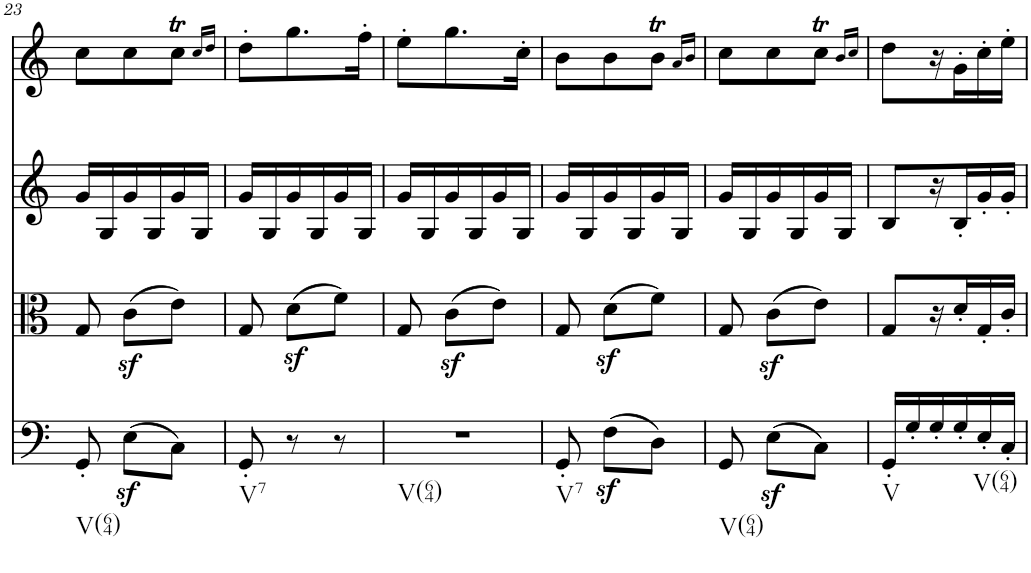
**kern	**kern	**kern	**kern
*part4	*part3	*part2	*part1
*staff4	*staff3	*staff2	*staff1
*I"Violoncello	*I"Viola	*I"Violin II	*I"Violin I
!!LO:PB:g=z
*clefF4	*clefC3	*clefG2	*clefG2
*k[]	*k[]	*k[]	*k[]
*M3/8	*M3/8	*M3/8	*M3/8
=23	=23	=23	=23
!LO:TX:b:t=V(64)	!	!	!
8GG'/	8G/	16g/LL	8cc\L
.	.	16G/	.
(8Ez<\L	(8cz<\L	16g/	8cc\
.	.	16G/	.
8C\J)	8e\J)	16g/	8ccT\J
.	.	16G/JJ	.
.	.	.	16qcc/LL
.	.	.	16qdd/JJ
=24	=24	=24	=24
!LO:TX:b:t=V7	!	!	!
8GG'/	8G/	16g/LL	8dd'\L
.	.	16G/	.
8r	(8dz<\L	16g/	8.gg\
.	.	16G/	.
8r	8f\J)	16g/	.
.	.	16G/JJ	16ff'\Jk
=25	=25	=25	=25
!LO:TX:b:t=V(64)	!	!	!
4.r	8G/	16g/LL	8ee'\L
.	.	16G/	.
.	(8cz<\L	16g/	8.gg\
.	.	16G/	.
.	8e\J)	16g/	.
.	.	16G/JJ	16cc'\Jk
=26	=26	=26	=26
!LO:TX:b:t=V7	!	!	!
8GG'/	8G/	16g/LL	8b\L
.	.	16G/	.
(8Fz<\L	(8dz<\L	16g/	8b\
.	.	16G/	.
8D\J)	8f\J)	16g/	8bt\J
.	.	16G/JJ	.
.	.	.	16qa/LL
.	.	.	16qb/JJ
=27	=27	=27	=27
!LO:TX:b:t=V(64)	!	!	!
8GG/	8G/	16g/LL	8cc\L
.	.	16G/	.
(8Ez<\L	(8cz<\L	16g/	8cc\
.	.	16G/	.
8C\J)	8e\J)	16g/	8ccT\J
.	.	16G/JJ	.
.	.	.	16qb/LL
.	.	.	16qcc/JJ
=28	=28	=28	=28
!LO:TX:b:t=V	!	!	!
16GG'/LL	8G/L	8B/L	8dd\L
16G'/	.	.	.
16G'/	16r	16r	16r
16G'/	16d'/	16B'/	16g'\
!LO:TX:b:t=V(64)	!	!	!
16E'/	16G'/	16g'/	16cc'\
16C'/JJ	16c'/JJ	16g'/JJ	16ee'\JJ
=	=	=	=
*-	*-	*-	*-
